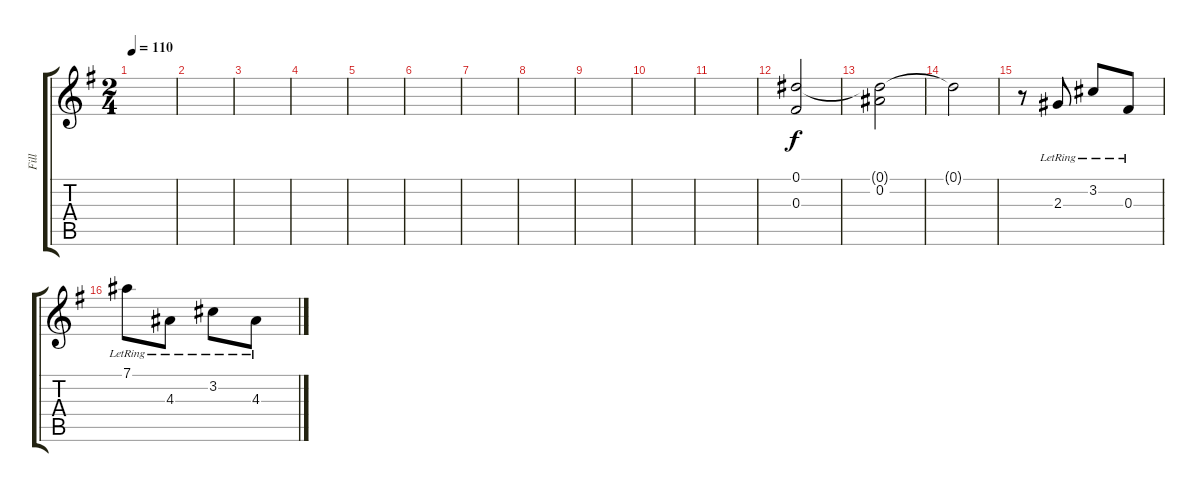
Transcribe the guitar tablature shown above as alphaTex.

\track ("Fill" "Fill") {instrument electricguitarclean}
\staff {score tabs}
\tuning (Eb4 Bb3 Gb3 Db3 Ab2 Eb2) {hide}
\ts (2 4)
\tempo 110
\clef g2
\ks g
|
|
|
|
|
|
|
|
|
|
|
(0.1 0.3).2 |
(0.1{t} 0.2).2 |
0.1{t}.2 |
r.8 2.3{lr}.8 3.2{lr}.8 0.3{lr}.8 |
7.1{lr}.8 4.3{lr}.8 3.2{lr}.8 4.3{lr}.8
